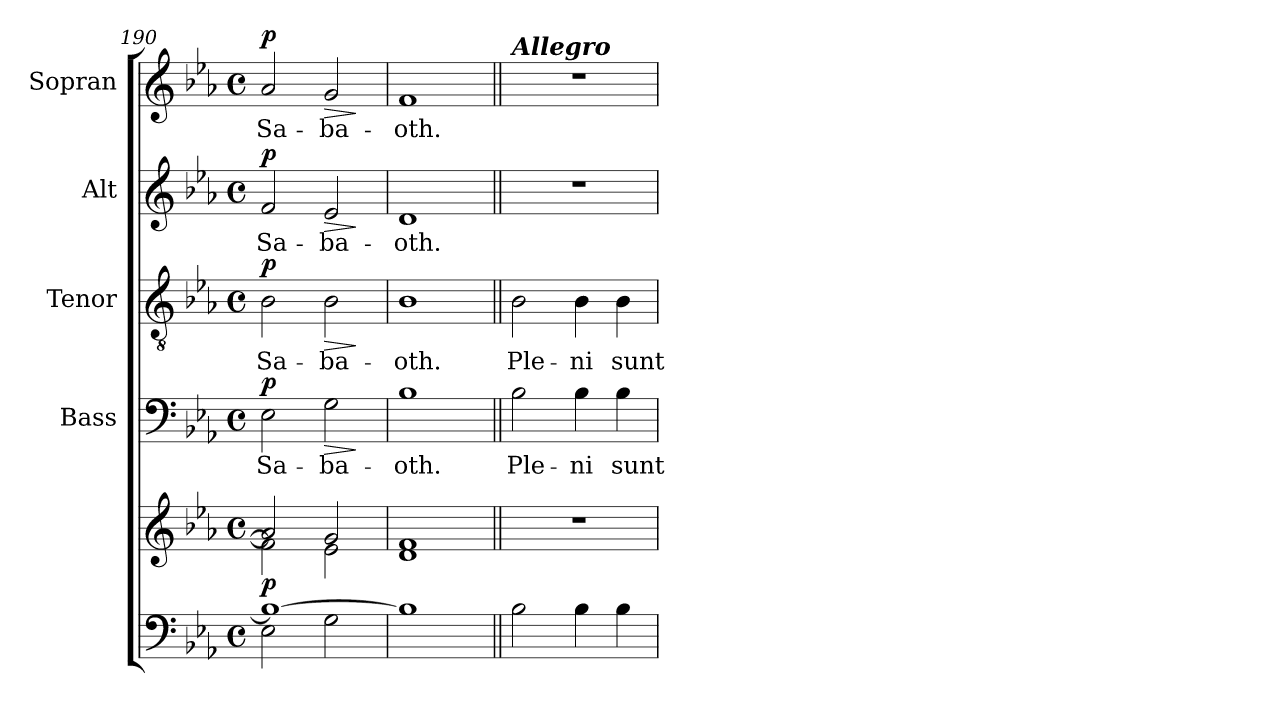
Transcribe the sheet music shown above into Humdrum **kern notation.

**kern	**kern	**dynam	**kern	**text	**dynam	**kern	**text	**dynam	**kern	**text	**dynam	**kern	**text	**dynam
*part5	*part5	*part5	*part4	*part4	*part4	*part3	*part3	*part3	*part2	*part2	*part2	*part1	*part1	*part1
*staff6	*staff5	*staff5/6	*staff4	*staff4	*staff4	*staff3	*staff3	*staff3	*staff2	*staff2	*staff2	*staff1	*staff1	*staff1
*	*	*	*I"Bass	*	*	*I"Tenor	*	*	*I"Alt	*	*	*I"Sopran	*	*
*	*	*	*I'B.	*	*	*I'T.	*	*	*I'A.	*	*	*I'S.	*	*
!!LO:LB:g=z
*clefF4	*clefG2	*	*clefF4	*	*	*clefGv2	*	*	*clefG2	*	*	*clefG2	*	*
*k[b-e-a-]	*k[b-e-a-]	*	*k[b-e-a-]	*	*	*k[b-e-a-]	*	*	*k[b-e-a-]	*	*	*k[b-e-a-]	*	*
*E-:	*E-:	*	*E-:	*	*	*E-:	*	*	*E-:	*	*	*E-:	*	*
*M4/4	*M4/4	*	*M4/4	*	*	*M4/4	*	*	*M4/4	*	*	*M4/4	*	*
*met(c)	*met(c)	*	*met(c)	*	*	*met(c)	*	*	*met(c)	*	*	*met(c)	*	*
=190	=190	=190	=190	=190	=190	=190	=190	=190	=190	=190	=190	=190	=190	=190
*^	*^	*	*	*	*	*	*	*	*	*	*	*	*	*
!	!	!	!	!LO:DY:b	!	!LO:LY:b	!LO:DY:a	!	!LO:LY:b	!LO:DY:a	!	!LO:LY:b	!LO:DY:a	!	!LO:LY:b	!LO:DY:a
1B-_	2E-\	2a-/]	2f\]	p	2E-\	Sa-	p	2B-\	Sa-	p	2f/	Sa-	p	2a-/	Sa-	p
!	!	!	!	!	!	!LO:LY:b	!LO:HP:b	!	!LO:LY:b	!LO:HP:b	!	!LO:LY:b	!LO:HP:b	!	!LO:LY:b	!LO:HP:b
.	2G\	2g/	2e-\	.	2G\	-ba-	>	2B-\	-ba-	>	2e-/	-ba-	>	2g/	-ba-	>
*v	*v	*	*	*	*	*	*	*	*	*	*	*	*	*	*	*
*	*v	*v	*	*	*	*	*	*	*	*	*	*	*	*	*
.	.	.	.	.	]	.	.	]	.	.	]	.	.	]
=191	=191	=191	=191	=191	=191	=191	=191	=191	=191	=191	=191	=191	=191	=191
*	*^	*	*	*	*	*	*	*	*	*	*	*	*	*
!	!	!	!	!	!LO:LY:b	!	!	!LO:LY:b	!	!	!LO:LY:b	!	!	!LO:LY:b	!
1B-]	1f	1d	.	1B-	-oth.	.	1B-	-oth.	.	1d	-oth.	.	1f	-oth.	.
=192||	=192||	=192||	=192||	=192||	=192||	=192||	=192||	=192||	=192||	=192||	=192||	=192||	=192||	=192||	=192||
!	!	!	!	!	!	!	!	!	!	!	!	!	!LO:TX:a:Bi:t=Allegro	!	!
!	!	!	!	!	!LO:LY:b	!	!	!LO:LY:b	!	!	!	!	!	!	!
*	*v	*v	*	*	*	*	*	*	*	*	*	*	*	*	*
2B-\	1r	.	2B-\	Ple-	.	2B-\	Ple-	.	1r	.	.	1r	.	.
!	!	!	!	!LO:LY:b	!	!	!LO:LY:b	!	!	!	!	!	!	!
4B-\	.	.	4B-\	-ni	.	4B-\	-ni	.	.	.	.	.	.	.
!	!	!	!	!LO:LY:b	!	!	!LO:LY:b	!	!	!	!	!	!	!
4B-\	.	.	4B-\	sunt	.	4B-\	sunt	.	.	.	.	.	.	.
=	=	=	=	=	=	=	=	=	=	=	=	=	=	=
*-	*-	*-	*-	*-	*-	*-	*-	*-	*-	*-	*-	*-	*-	*-
